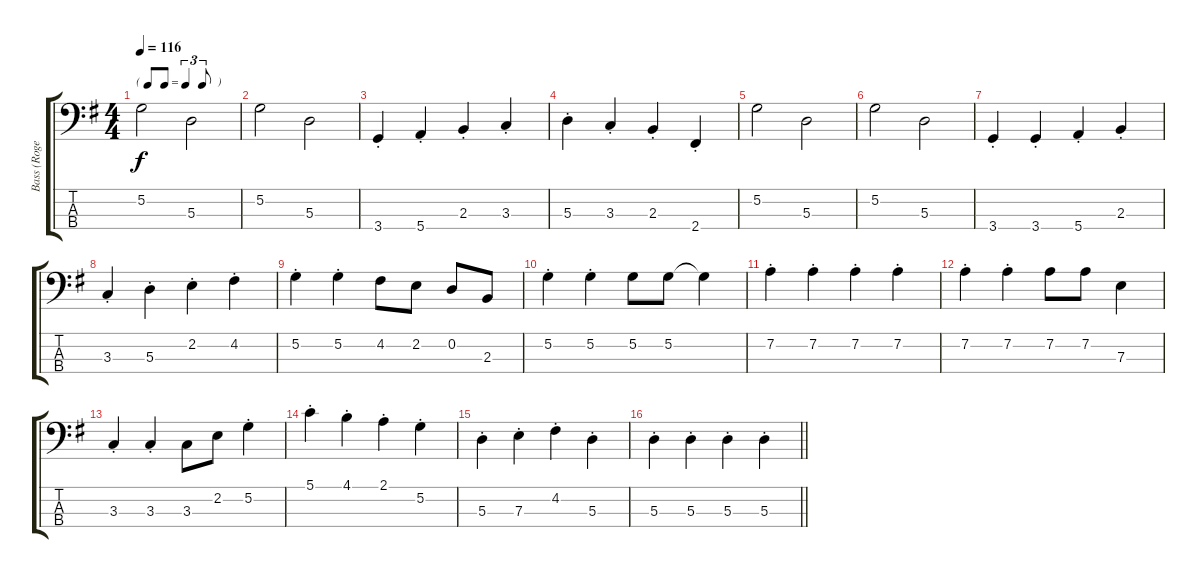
\track ("Bass (Roger Waters)" "Bass (Roge") {instrument electricbassfinger}
\staff {score tabs}
\tuning (G2 D2 A1 E1) {hide}
\ts (4 4)
\tf triplet8th
\tempo 116
\clef f4
\ks g
5.2.2{dy f} 5.3.2 |
5.2.2 5.3.2 |
3.4{st}.4 5.4{st}.4 2.3{st}.4 3.3{st}.4 |
5.3{st}.4 3.3{st}.4 2.3{st}.4 2.4{st}.4 |
5.2.2 5.3.2 |
5.2.2 5.3.2 |
3.4{st}.4 3.4{st}.4 5.4{st}.4 2.3{st}.4 |
3.3{st}.4 5.3{st}.4 2.2{st}.4 4.2{st}.4 |
5.2{st}.4 5.2{st}.4 4.2.8 2.2.8 0.2.8 2.3.8 |
5.2{st}.4 5.2{st}.4 5.2.8 5.2.8 5.2{t}.4 |
7.2{st}.4 7.2{st}.4 7.2{st}.4 7.2{st}.4 |
7.2{st}.4 7.2{st}.4 7.2.8 7.2.8 7.3.4 |
3.3{st}.4 3.3{st}.4 3.3.8 2.2.8 5.2{st}.4 |
5.1{st}.4 4.1{st}.4 2.1{st}.4 5.2{st}.4 |
5.3{st}.4 7.3{st}.4 4.2{st}.4 5.3{st}.4 |
\barLineRight lightlight
5.3{st}.4 5.3{st}.4 5.3{st}.4 5.3{st}.4
